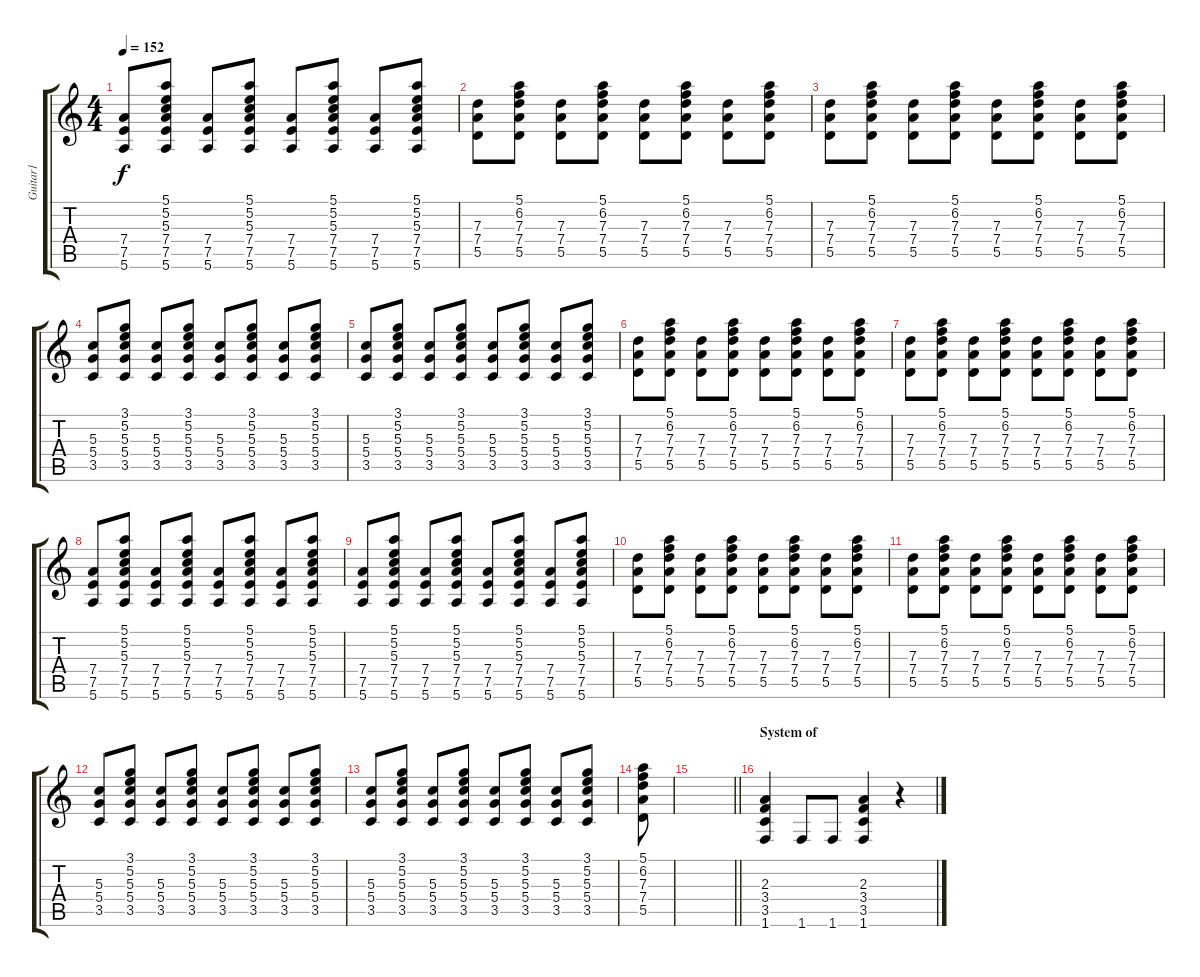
\track ("Guitar1" "Guitar1") {instrument acousticguitarnylon}
\staff {score tabs}
\tuning (E4 B3 G3 D3 A2 E2) {hide}
\ts (4 4)
\tempo 152
\clef g2
\ks c
(7.4 7.5 5.6).8{dy f} (5.1 5.2 5.3 7.4 7.5 5.6).8 (7.4 7.5 5.6).8 (5.1 5.2 5.3 7.4 7.5 5.6).8 (7.4 7.5 5.6).8 (5.1 5.2 5.3 7.4 7.5 5.6).8 (7.4 7.5 5.6).8 (5.1 5.2 5.3 7.4 7.5 5.6).8 |
(7.3 7.4 5.5).8 (5.1 6.2 7.3 7.4 5.5).8 (7.3 7.4 5.5).8 (5.1 6.2 7.3 7.4 5.5).8 (7.3 7.4 5.5).8 (5.1 6.2 7.3 7.4 5.5).8 (7.3 7.4 5.5).8 (5.1 6.2 7.3 7.4 5.5).8 |
(7.3 7.4 5.5).8 (5.1 6.2 7.3 7.4 5.5).8 (7.3 7.4 5.5).8 (5.1 6.2 7.3 7.4 5.5).8 (7.3 7.4 5.5).8 (5.1 6.2 7.3 7.4 5.5).8 (7.3 7.4 5.5).8 (5.1 6.2 7.3 7.4 5.5).8 |
(5.3 5.4 3.5).8 (3.1 5.2 5.3 5.4 3.5).8 (5.3 5.4 3.5).8 (3.1 5.2 5.3 5.4 3.5).8 (5.3 5.4 3.5).8 (3.1 5.2 5.3 5.4 3.5).8 (5.3 5.4 3.5).8 (3.1 5.2 5.3 5.4 3.5).8 |
(5.3 5.4 3.5).8 (3.1 5.2 5.3 5.4 3.5).8 (5.3 5.4 3.5).8 (3.1 5.2 5.3 5.4 3.5).8 (5.3 5.4 3.5).8 (3.1 5.2 5.3 5.4 3.5).8 (5.3 5.4 3.5).8 (3.1 5.2 5.3 5.4 3.5).8 |
(7.3 7.4 5.5).8 (5.1 6.2 7.3 7.4 5.5).8 (7.3 7.4 5.5).8 (5.1 6.2 7.3 7.4 5.5).8 (7.3 7.4 5.5).8 (5.1 6.2 7.3 7.4 5.5).8 (7.3 7.4 5.5).8 (5.1 6.2 7.3 7.4 5.5).8 |
(7.3 7.4 5.5).8 (5.1 6.2 7.3 7.4 5.5).8 (7.3 7.4 5.5).8 (5.1 6.2 7.3 7.4 5.5).8 (7.3 7.4 5.5).8 (5.1 6.2 7.3 7.4 5.5).8 (7.3 7.4 5.5).8 (5.1 6.2 7.3 7.4 5.5).8 |
(7.4 7.5 5.6).8 (5.1 5.2 5.3 7.4 7.5 5.6).8 (7.4 7.5 5.6).8 (5.1 5.2 5.3 7.4 7.5 5.6).8 (7.4 7.5 5.6).8 (5.1 5.2 5.3 7.4 7.5 5.6).8 (7.4 7.5 5.6).8 (5.1 5.2 5.3 7.4 7.5 5.6).8 |
(7.4 7.5 5.6).8 (5.1 5.2 5.3 7.4 7.5 5.6).8 (7.4 7.5 5.6).8 (5.1 5.2 5.3 7.4 7.5 5.6).8 (7.4 7.5 5.6).8 (5.1 5.2 5.3 7.4 7.5 5.6).8 (7.4 7.5 5.6).8 (5.1 5.2 5.3 7.4 7.5 5.6).8 |
(7.3 7.4 5.5).8 (5.1 6.2 7.3 7.4 5.5).8 (7.3 7.4 5.5).8 (5.1 6.2 7.3 7.4 5.5).8 (7.3 7.4 5.5).8 (5.1 6.2 7.3 7.4 5.5).8 (7.3 7.4 5.5).8 (5.1 6.2 7.3 7.4 5.5).8 |
(7.3 7.4 5.5).8 (5.1 6.2 7.3 7.4 5.5).8 (7.3 7.4 5.5).8 (5.1 6.2 7.3 7.4 5.5).8 (7.3 7.4 5.5).8 (5.1 6.2 7.3 7.4 5.5).8 (7.3 7.4 5.5).8 (5.1 6.2 7.3 7.4 5.5).8 |
(5.3 5.4 3.5).8 (3.1 5.2 5.3 5.4 3.5).8 (5.3 5.4 3.5).8 (3.1 5.2 5.3 5.4 3.5).8 (5.3 5.4 3.5).8 (3.1 5.2 5.3 5.4 3.5).8 (5.3 5.4 3.5).8 (3.1 5.2 5.3 5.4 3.5).8 |
(5.3 5.4 3.5).8 (3.1 5.2 5.3 5.4 3.5).8 (5.3 5.4 3.5).8 (3.1 5.2 5.3 5.4 3.5).8 (5.3 5.4 3.5).8 (3.1 5.2 5.3 5.4 3.5).8 (5.3 5.4 3.5).8 (3.1 5.2 5.3 5.4 3.5).8 |
(5.1 6.2 7.3 7.4 5.5).8 |
\barLineRight lightlight
|
\section ("" "System of")
(2.3 3.4 3.5 1.6).4 1.6.8 1.6.8 (2.3 3.4 3.5 1.6).4 r.4
